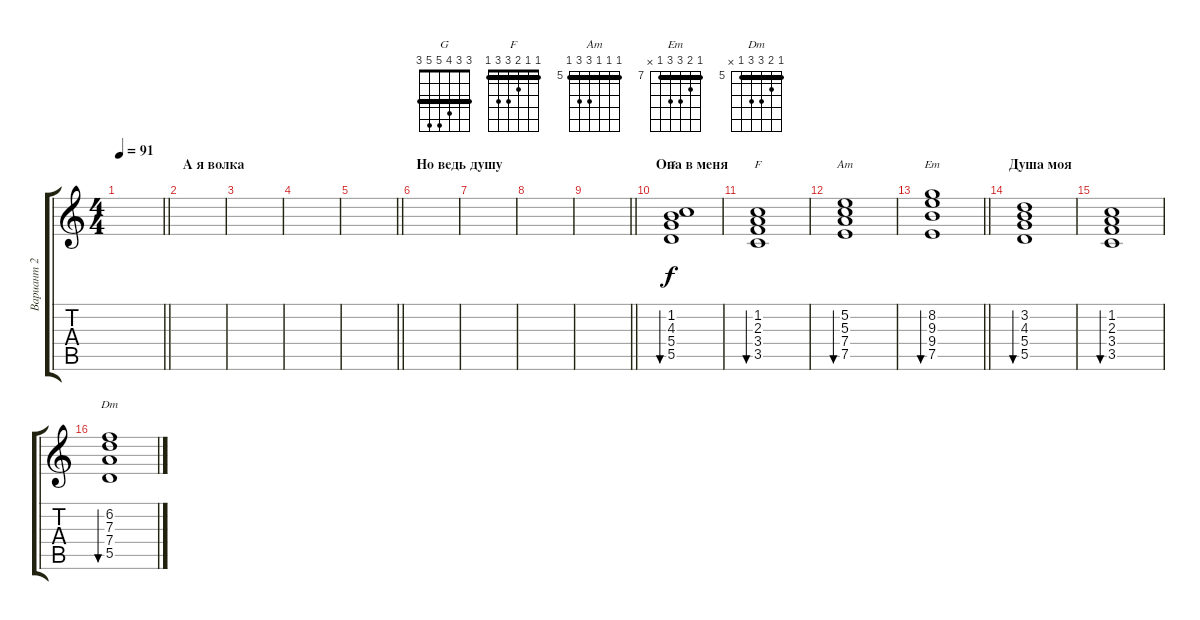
\track ("Вариант 2" "Вариант 2") {instrument distortionguitar}
\staff {score tabs}
\tuning (E4 B3 G3 D3 A2 E2) {hide}
\chord ("G" 3 3 4 5 5 3) {barre 3}
\chord ("F" 1 1 2 3 3 1) {barre 1}
\chord ("Am" 5 5 5 7 7 5) {firstfret 5 barre 5}
\chord ("Em" 7 8 9 9 7 x) {firstfret 7 barre 7}
\chord ("Dm" 5 6 7 7 5 x) {firstfret 5 barre 5}
\ts (4 4)
\tempo 91
\clef g2
\barLineRight lightlight
\ks c
|
\section ("" "А я волка")
|
|
|
\barLineRight lightlight
|
\section ("" "Но ведь душу")
|
|
|
\barLineRight lightlight
|
\section ("" "Она в меня")
(1.2 4.3 5.4 5.5).1{bu 120 ch "G" volume 10 instrument overdrivenguitar} |
(1.2 2.3 3.4 3.5).1{bu 120 ch "F"} |
(5.2 5.3 7.4 7.5).1{bu 120 ch "Am"} |
\barLineRight lightlight
(8.2 9.3 9.4 7.5).1{bu 120 ch "Em"} |
\section ("" "Душа моя")
(3.2 4.3 5.4 5.5).1{bu 120} |
(1.2 2.3 3.4 3.5).1{bu 120} |
(6.2 7.3 7.4 5.5).1{bu 120 ch "Dm"}
